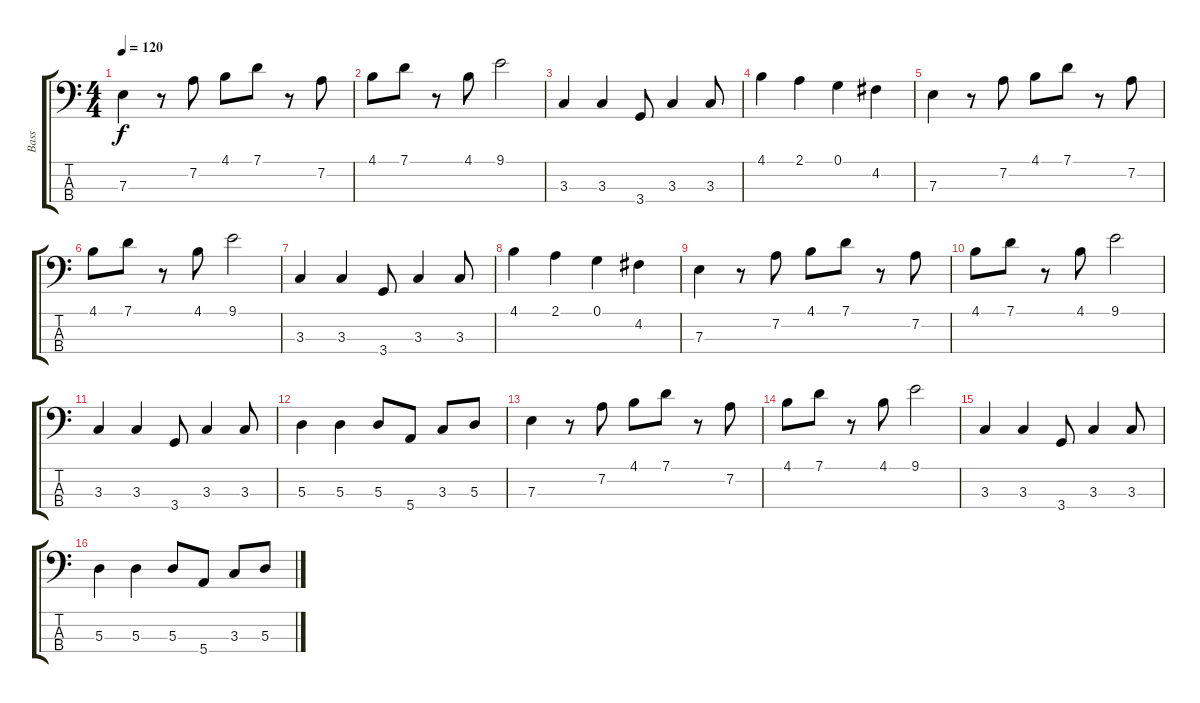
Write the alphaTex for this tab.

\track ("Bass" "Bass") {instrument electricbassfinger}
\staff {score tabs}
\tuning (G2 D2 A1 E1) {hide}
\ts (4 4)
\tempo 120
\clef f4
\ks c
7.3.4{dy f} r.8 7.2.8 4.1.8 7.1.8 r.8 7.2.8 |
4.1.8 7.1.8 r.8 4.1.8 9.1.2 |
3.3.4 3.3.4 3.4.8 3.3.4 3.3.8 |
4.1.4 2.1.4 0.1.4 4.2.4 |
7.3.4 r.8 7.2.8 4.1.8 7.1.8 r.8 7.2.8 |
4.1.8 7.1.8 r.8 4.1.8 9.1.2 |
3.3.4 3.3.4 3.4.8 3.3.4 3.3.8 |
4.1.4 2.1.4 0.1.4 4.2.4 |
7.3.4 r.8 7.2.8 4.1.8 7.1.8 r.8 7.2.8 |
4.1.8 7.1.8 r.8 4.1.8 9.1.2 |
3.3.4 3.3.4 3.4.8 3.3.4 3.3.8 |
5.3.4 5.3.4 5.3.8 5.4.8 3.3.8 5.3.8 |
7.3.4 r.8 7.2.8 4.1.8 7.1.8 r.8 7.2.8 |
4.1.8 7.1.8 r.8 4.1.8 9.1.2 |
3.3.4 3.3.4 3.4.8 3.3.4 3.3.8 |
5.3.4 5.3.4 5.3.8 5.4.8 3.3.8 5.3.8
